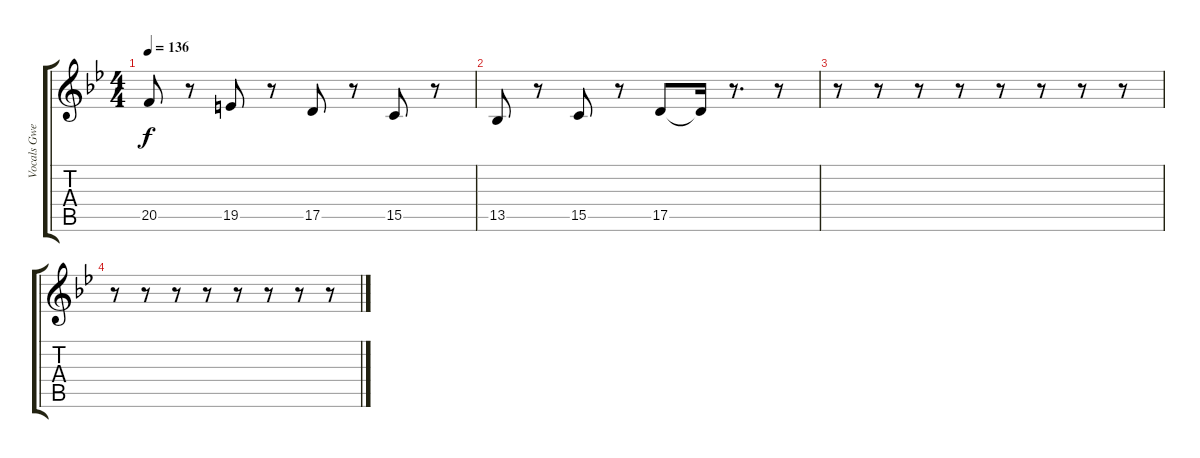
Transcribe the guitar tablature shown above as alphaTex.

\track ("Vocals Gwen Stefani " "Vocals Gwe") {instrument lead6voice}
\staff {score tabs}
\tuning (E4 B3 G3 D3 A2 E2) {hide}
\ts (4 4)
\tempo 136
\clef g2
\ks gminor
20.5.8{dy f} r.8 19.5.8 r.8 17.5.8 r.8 15.5.8 r.8 |
13.5.8 r.8 15.5.8 r.8 17.5.8 17.5{t}.16 r.8{d} r.8 |
r.8 r.8 r.8 r.8 r.8 r.8 r.8 r.8 |
r.8 r.8 r.8 r.8 r.8 r.8 r.8 r.8
